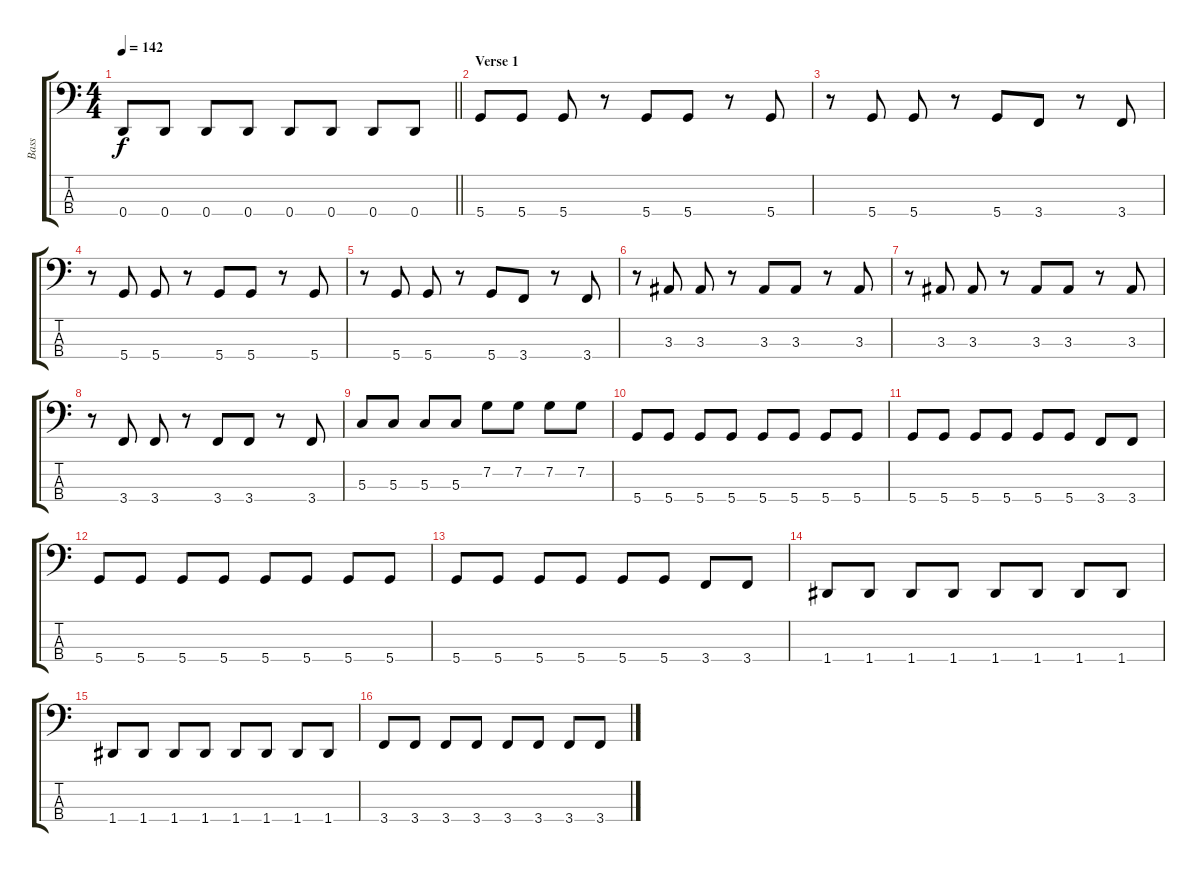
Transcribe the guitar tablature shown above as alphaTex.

\track ("Bass" "Bass") {instrument electricbasspick}
\staff {score tabs}
\tuning (F2 C2 G1 D1) {hide}
\ts (4 4)
\tempo 142
\clef f4
\barLineRight lightlight
\ks c
0.4.8{dy f} 0.4.8 0.4.8 0.4.8 0.4.8 0.4.8 0.4.8 0.4.8 |
\section ("" "Verse 1")
5.4.8 5.4.8 5.4.8 r.8 5.4.8 5.4.8 r.8 5.4.8 |
r.8 5.4.8 5.4.8 r.8 5.4.8 3.4.8 r.8 3.4.8 |
r.8 5.4.8 5.4.8 r.8 5.4.8 5.4.8 r.8 5.4.8 |
r.8 5.4.8 5.4.8 r.8 5.4.8 3.4.8 r.8 3.4.8 |
r.8 3.3.8 3.3.8 r.8 3.3.8 3.3.8 r.8 3.3.8 |
r.8 3.3.8 3.3.8 r.8 3.3.8 3.3.8 r.8 3.3.8 |
r.8 3.4.8 3.4.8 r.8 3.4.8 3.4.8 r.8 3.4.8 |
5.3.8 5.3.8 5.3.8 5.3.8 7.2.8 7.2.8 7.2.8 7.2.8 |
5.4.8 5.4.8 5.4.8 5.4.8 5.4.8 5.4.8 5.4.8 5.4.8 |
5.4.8 5.4.8 5.4.8 5.4.8 5.4.8 5.4.8 3.4.8 3.4.8 |
5.4.8 5.4.8 5.4.8 5.4.8 5.4.8 5.4.8 5.4.8 5.4.8 |
5.4.8 5.4.8 5.4.8 5.4.8 5.4.8 5.4.8 3.4.8 3.4.8 |
1.4.8 1.4.8 1.4.8 1.4.8 1.4.8 1.4.8 1.4.8 1.4.8 |
1.4.8 1.4.8 1.4.8 1.4.8 1.4.8 1.4.8 1.4.8 1.4.8 |
3.4.8 3.4.8 3.4.8 3.4.8 3.4.8 3.4.8 3.4.8 3.4.8
